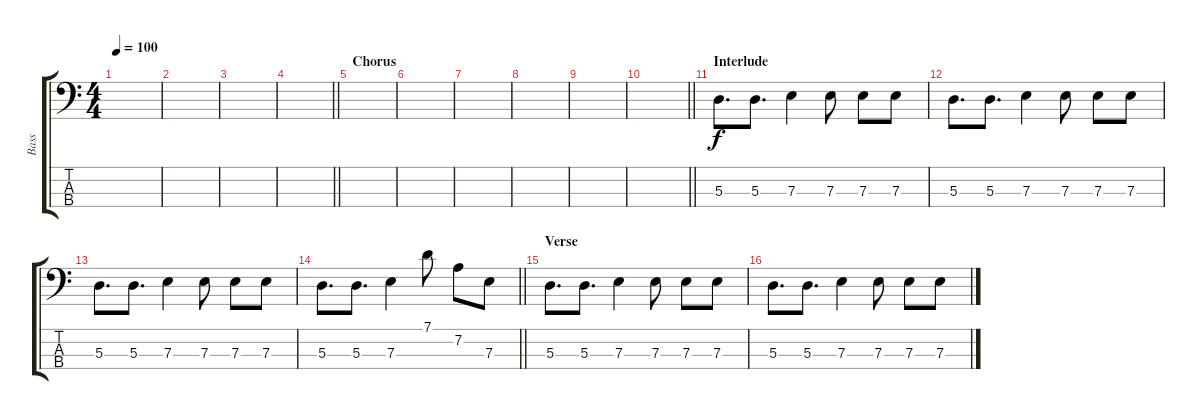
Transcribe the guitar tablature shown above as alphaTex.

\track ("Bass" "Bass") {instrument electricbassfinger}
\staff {score tabs}
\tuning (G2 D2 A1 E1) {hide}
\ts (4 4)
\tempo 100
\clef f4
\ks c
|
|
|
\barLineRight lightlight
|
\section ("" "Chorus")
|
|
|
|
|
\barLineRight lightlight
|
\section ("" "Interlude")
5.3.8{d} 5.3.8{d} 7.3.4 7.3.8 7.3.8 7.3.8 |
5.3.8{d} 5.3.8{d} 7.3.4 7.3.8 7.3.8 7.3.8 |
5.3.8{d} 5.3.8{d} 7.3.4 7.3.8 7.3.8 7.3.8 |
\barLineRight lightlight
5.3.8{d} 5.3.8{d} 7.3.4 7.1.8 7.2.8 7.3.8 |
\section ("" "Verse")
5.3.8{d} 5.3.8{d} 7.3.4 7.3.8 7.3.8 7.3.8 |
5.3.8{d} 5.3.8{d} 7.3.4 7.3.8 7.3.8 7.3.8
